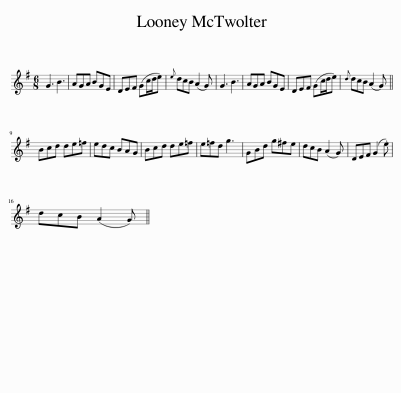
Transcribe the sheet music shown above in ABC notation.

X:1
L:1/8
M:6/8
I:linebreak $
K:G
V:1 treble
V:1
 G3 B3 | AGA BGE | DEF (Gc/d/e) |{e} dcB (A2 G) | G3 B3 | %5
 AGA BGE | DEF (Gc/d/e) |{d} dcB (A2 G) ||$ Bcd de=f | edc BAG | %10
 Bcd de=f | e=fd g3 | GBd g^fe | dcB (A2 G) | DEF (G2 .e) |$ %15
 dcB (A2 G) || %16
